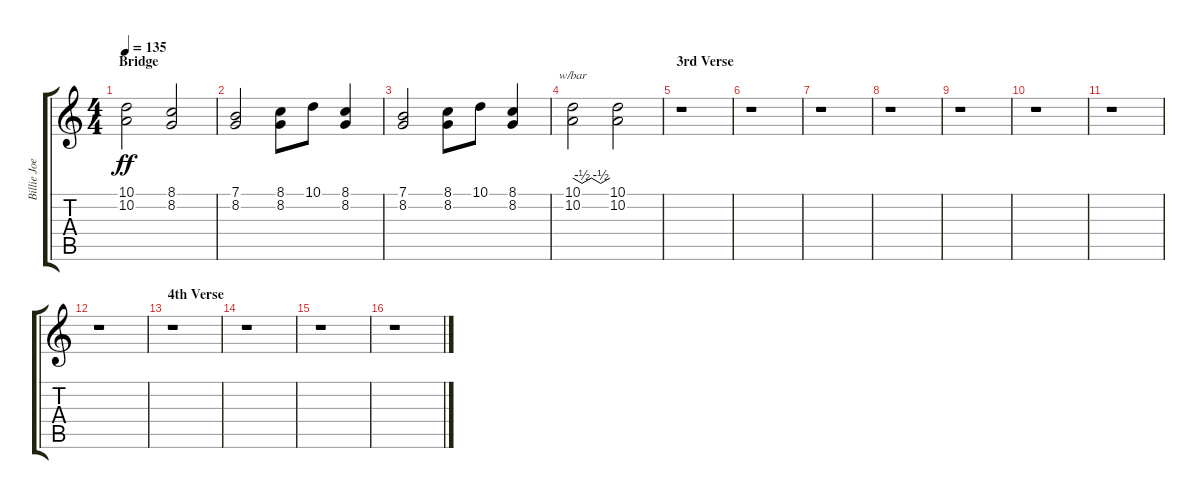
\track ("Billie Joe Armstrong (Harmonica)" "Billie Joe") {instrument harmonica}
\staff {score tabs}
\tuning (E4 B3 G3 D3 A2 E2) {hide}
\ts (4 4)
\section ("" "Bridge")
\tempo 135
\clef g2
\ks c
(10.1 10.2).2{dy ff} (8.1 8.2).2 |
(7.1 8.2).2 (8.1 8.2).8 10.1.8 (8.1 8.2).4 |
(7.1 8.2).2 (8.1 8.2).8 10.1.8 (8.1 8.2).4 |
(10.1 10.2).2{tbe (custom default 0 0 15 -2 30 0 45 -2 60 0)} (10.1 10.2).2 |
\section ("" "3rd Verse")
r.1 |
r.1 |
r.1 |
r.1 |
r.1 |
r.1 |
r.1 |
r.1 |
\section ("" "4th Verse")
r.1 |
r.1 |
r.1 |
r.1
